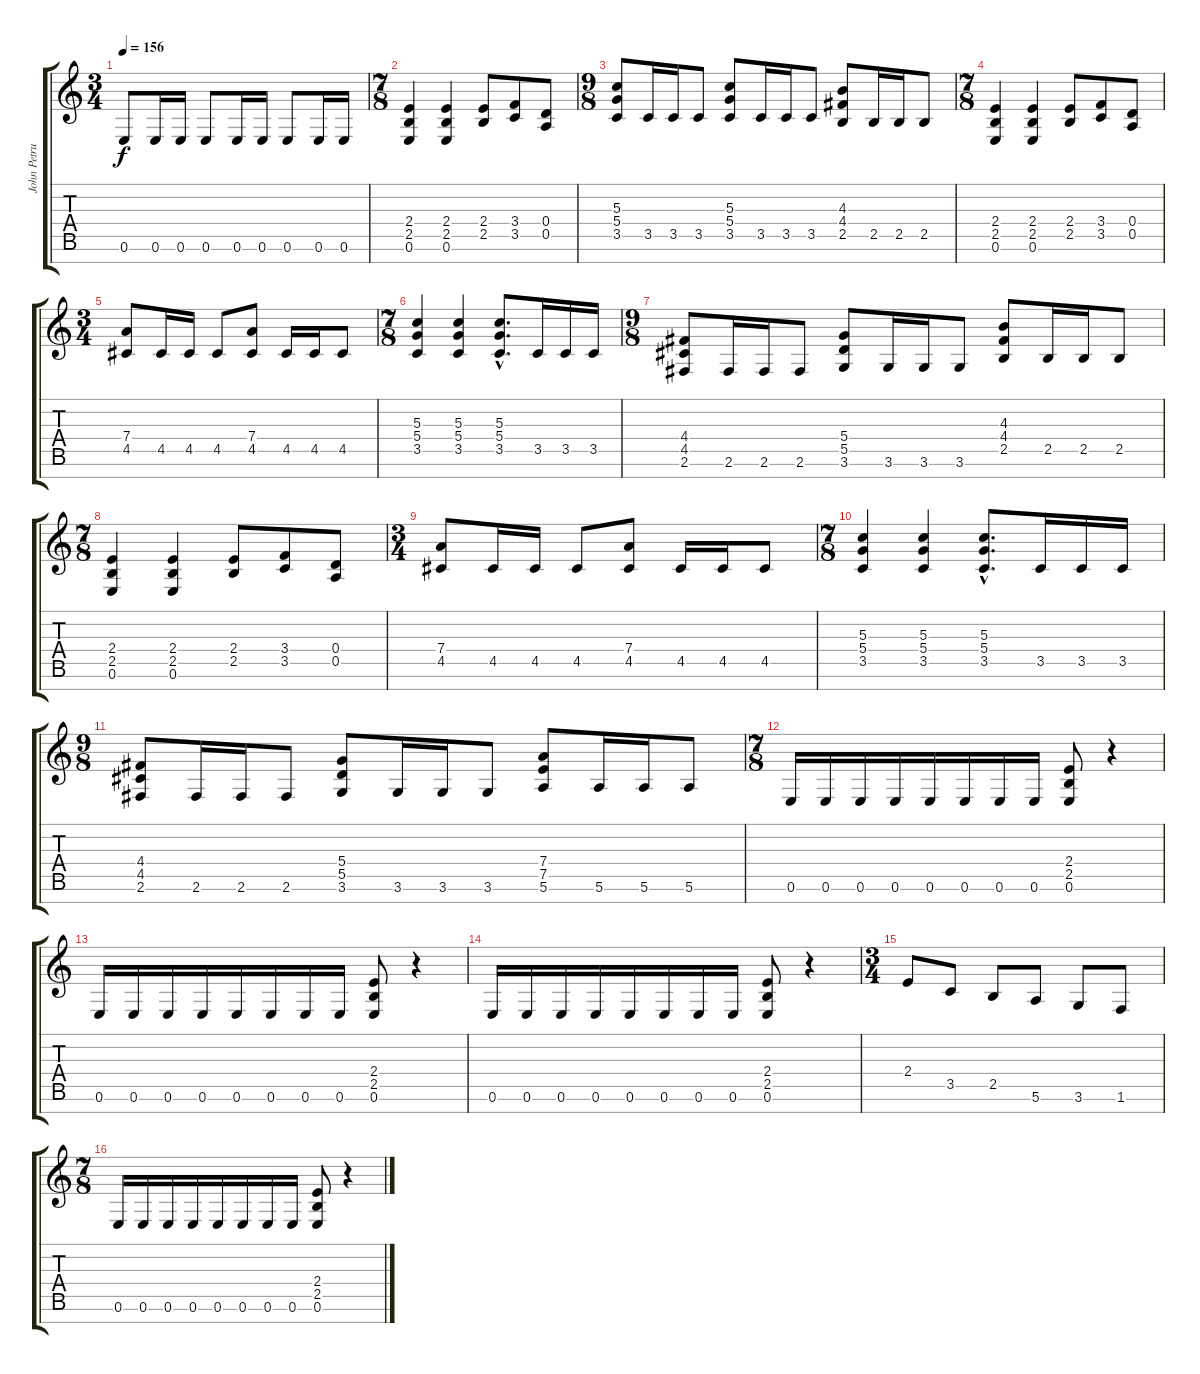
\track ("John Petrucci (Solo)" "John Petru") {instrument distortionguitar}
\staff {score tabs}
\tuning (E4 B3 G3 D3 A2 E2 B1) {hide}
\ts (3 4)
\tempo 156
\clef g2
\ks c
0.6.8{dy f} 0.6.16 0.6.16 0.6.8 0.6.16 0.6.16 0.6.8 0.6.16 0.6.16 |
\ts (7 8)
(2.4 2.5 0.6).4 (2.4 2.5 0.6).4 (2.4 2.5).8 (3.4 3.5).8 (0.4 0.5).8 |
\ts (9 8)
(5.3 5.4 3.5).8 3.5.16 3.5.16 3.5.8 (5.3 5.4 3.5).8 3.5.16 3.5.16 3.5.8 (4.3 4.4 2.5).8 2.5.16 2.5.16 2.5.8 |
\ts (7 8)
(2.4 2.5 0.6).4 (2.4 2.5 0.6).4 (2.4 2.5).8 (3.4 3.5).8 (0.4 0.5).8 |
\ts (3 4)
(7.4 4.5).8 4.5.16 4.5.16 4.5.8 (7.4 4.5).8 4.5.16 4.5.16 4.5.8 |
\ts (7 8)
(5.3 5.4 3.5).4 (5.3 5.4 3.5).4 (5.3{hac} 5.4{hac} 3.5{hac}).8{d} 3.5.16 3.5.16 3.5.16 |
\ts (9 8)
(4.4 4.5 2.6).8 2.6.16 2.6.16 2.6.8 (5.4 5.5 3.6).8 3.6.16 3.6.16 3.6.8 (4.3 4.4 2.5).8 2.5.16 2.5.16 2.5.8 |
\ts (7 8)
(2.4 2.5 0.6).4 (2.4 2.5 0.6).4 (2.4 2.5).8 (3.4 3.5).8 (0.4 0.5).8 |
\ts (3 4)
(7.4 4.5).8 4.5.16 4.5.16 4.5.8 (7.4 4.5).8 4.5.16 4.5.16 4.5.8 |
\ts (7 8)
(5.3 5.4 3.5).4 (5.3 5.4 3.5).4 (5.3{hac} 5.4{hac} 3.5{hac}).8{d} 3.5.16 3.5.16 3.5.16 |
\ts (9 8)
(4.4 4.5 2.6).8 2.6.16 2.6.16 2.6.8 (5.4 5.5 3.6).8 3.6.16 3.6.16 3.6.8 (7.4 7.5 5.6).8 5.6.16 5.6.16 5.6.8 |
\ts (7 8)
0.6.16 0.6.16 0.6.16 0.6.16 0.6.16 0.6.16 0.6.16 0.6.16 (2.4 2.5 0.6).8 r.4 |
0.6.16 0.6.16 0.6.16 0.6.16 0.6.16 0.6.16 0.6.16 0.6.16 (2.4 2.5 0.6).8 r.4 |
0.6.16 0.6.16 0.6.16 0.6.16 0.6.16 0.6.16 0.6.16 0.6.16 (2.4 2.5 0.6).8 r.4 |
\ts (3 4)
2.4.8 3.5.8 2.5.8 5.6.8 3.6.8 1.6.8 |
\ts (7 8)
0.6.16 0.6.16 0.6.16 0.6.16 0.6.16 0.6.16 0.6.16 0.6.16 (2.4 2.5 0.6).8 r.4
